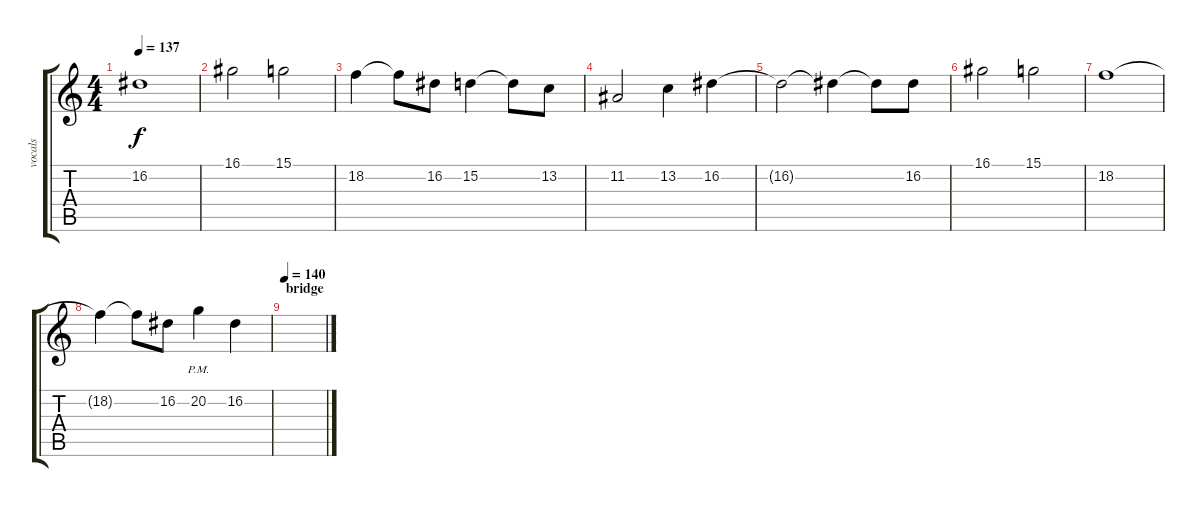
\track ("vocals" "vocals") {instrument flute}
\staff {score tabs}
\tuning (E4 B3 G3 D3 A2 E2) {hide}
\ts (4 4)
\tempo 137
\clef g2
\ks c
16.2{t}.1{dy f} |
16.1.2 15.1.2 |
18.2.4 18.2{t}.8 16.2.8 15.2.4 15.2{t}.8 13.2.8 |
11.2.2 13.2.4 16.2.4 |
16.2{t}.2 16.2{t}.4 16.2{t}.8 16.2.8 |
16.1.2 15.1.2 |
18.2.1 |
18.2{t}.4 18.2{t}.8 16.2.8 20.2{pm}.4 16.2.4 |
\section ("" "bridge")
\tempo 140
